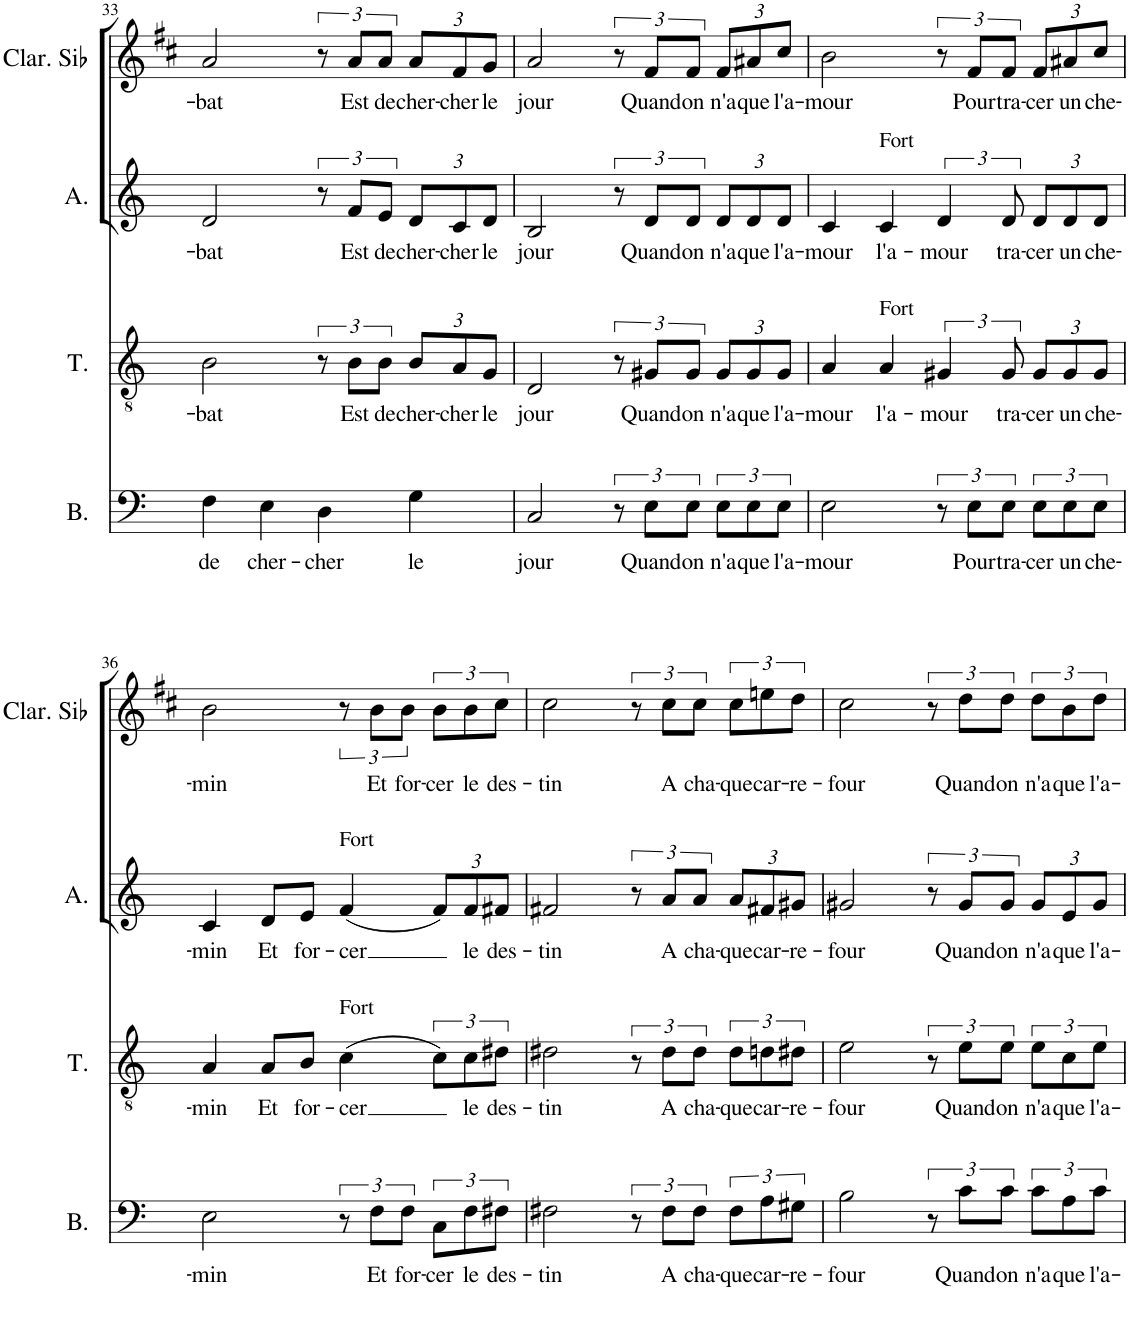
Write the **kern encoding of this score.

**kern	**text	**kern	**text	**kern	**text	**kern	**text
*part4	*part4	*part3	*part3	*part2	*part2	*part1	*part1
*staff4	*staff4	*staff3	*staff3	*staff2	*staff2	*staff1	*staff1
*I"Basse	*	*I"Ténor	*	*I"Alto	*	*I"Clarinette en Sib	*
*I'B.	*	*I'T.	*	*I'A.	*	*I'Clar. Sib	*
!!LO:PB:g=z
*clefF4	*	*clefGv2	*	*clefG2	*	*clefG2	*
*	*	*	*	*	*	*Trd1c2	*
*k[]	*	*k[]	*	*k[]	*	*k[f#c#]	*
*M4/4	*	*M4/4	*	*M4/4	*	*M4/4	*
*met(c)	*	*met(c)	*	*met(c)	*	*met(c)	*
=33	=33	=33	=33	=33	=33	=33	=33
!	!LO:LY:b	!	!LO:LY:b	!	!LO:LY:b	!	!LO:LY:b
4F\	de	2B\	-bat	2d/	-bat	2a/	-bat
!	!LO:LY:b	!	!	!	!	!	!
4E\	cher-	.	.	.	.	.	.
!	!LO:LY:b	!	!	!	!	!	!
4D\	-cher	12r	.	12r	.	12r	.
!	!	!	!LO:LY:b	!	!LO:LY:b	!	!LO:LY:b
.	.	12B\L	Est	12f/L	Est	12a/L	Est
!	!	!	!LO:LY:b	!	!LO:LY:b	!	!LO:LY:b
.	.	12B\J	de	12e/J	de	12a/J	de
!	!LO:LY:b	!	!	!	!	!	!
*	*	*Xbrackettup	*	*	*	*	*
!	!	!	!LO:LY:b	!	!	!	!
*	*	*	*	*Xbrackettup	*	*	*
!	!	!	!	!	!LO:LY:b	!	!
*	*	*	*	*	*	*Xbrackettup	*
!	!	!	!	!	!	!	!LO:LY:b
4G\	le	12B/L	cher-	12d/L	cher-	12a/L	cher-
!	!	!	!LO:LY:b	!	!LO:LY:b	!	!LO:LY:b
.	.	12A/	-cher	12c/	-cher	12f#/	-cher
!	!	!	!LO:LY:b	!	!LO:LY:b	!	!LO:LY:b
.	.	12G/J	le	12d/J	le	12g/J	le
=34	=34	=34	=34	=34	=34	=34	=34
!	!LO:LY:b	!	!LO:LY:b	!	!LO:LY:b	!	!LO:LY:b
2C/	jour	2D/	jour	2B/	jour	2a/	jour
*	*	*brackettup	*	*brackettup	*	*brackettup	*
12r	.	12r	.	12r	.	12r	.
!	!LO:LY:b	!	!LO:LY:b	!	!LO:LY:b	!	!LO:LY:b
12E\L	Quand	12G#X/L	Quand	12d/L	Quand	12f#/L	Quand
!	!LO:LY:b	!	!LO:LY:b	!	!LO:LY:b	!	!LO:LY:b
12E\J	on	12G#/J	on	12d/J	on	12f#/J	on
!	!LO:LY:b	!	!	!	!	!	!
*	*	*Xbrackettup	*	*	*	*	*
!	!	!	!LO:LY:b	!	!	!	!
*	*	*	*	*Xbrackettup	*	*	*
!	!	!	!	!	!LO:LY:b	!	!
*	*	*	*	*	*	*Xbrackettup	*
!	!	!	!	!	!	!	!LO:LY:b
12E\L	n'a	12G#/L	n'a	12d/L	n'a	12f#/L	n'a
!	!LO:LY:b	!	!LO:LY:b	!	!LO:LY:b	!	!LO:LY:b
12E\	que	12G#/	que	12d/	que	12a#X/	que
!	!LO:LY:b	!	!LO:LY:b	!	!LO:LY:b	!	!LO:LY:b
12E\J	l'a-	12G#/J	l'a-	12d/J	l'a-	12cc#/J	l'a-
=35	=35	=35	=35	=35	=35	=35	=35
!	!LO:LY:b	!	!LO:LY:b	!	!LO:LY:b	!	!LO:LY:b
2E\	-mour	4A/	-mour	4c/	-mour	2b\	-mour
!	!	!	!	!LO:TX:a:t=Fort	!	!	!
!	!	!LO:TX:a:t=Fort	!	!	!	!	!
!	!	!	!LO:LY:b	!	!LO:LY:b	!	!
.	.	4A/	l'a-	4c/	l'a-	.	.
*	*	*brackettup	*	*	*	*	*
!	!	!	!LO:LY:b	!	!	!	!
*	*	*	*	*brackettup	*	*	*
!	!	!	!	!	!LO:LY:b	!	!
*	*	*	*	*	*	*brackettup	*
12r	.	6G#X/	-mour	6d/	-mour	12r	.
!	!LO:LY:b	!	!	!	!	!	!LO:LY:b
12E\L	Pour	.	.	.	.	12f#/L	Pour
!	!LO:LY:b	!	!LO:LY:b	!	!LO:LY:b	!	!LO:LY:b
12E\J	tra-	12G#/	tra-	12d/	tra-	12f#/J	tra-
!	!LO:LY:b	!	!	!	!	!	!
*	*	*Xbrackettup	*	*	*	*	*
!	!	!	!LO:LY:b	!	!	!	!
*	*	*	*	*Xbrackettup	*	*	*
!	!	!	!	!	!LO:LY:b	!	!
*	*	*	*	*	*	*Xbrackettup	*
!	!	!	!	!	!	!	!LO:LY:b
12E\L	-cer	12G#/L	-cer	12d/L	-cer	12f#/L	-cer
!	!LO:LY:b	!	!LO:LY:b	!	!LO:LY:b	!	!LO:LY:b
12E\	un	12G#/	un	12d/	un	12a#X/	un
!	!LO:LY:b	!	!LO:LY:b	!	!LO:LY:b	!	!LO:LY:b
12E\J	che-	12G#/J	che-	12d/J	che-	12cc#/J	che-
!!LO:LB:g=z
=36	=36	=36	=36	=36	=36	=36	=36
!	!LO:LY:b	!	!LO:LY:b	!	!LO:LY:b	!	!LO:LY:b
2E\	-min	4A/	-min	4c/	-min	2b\	-min
!	!	!	!LO:LY:b	!	!LO:LY:b	!	!
.	.	8A/L	Et	8d/L	Et	.	.
!	!	!	!LO:LY:b	!	!LO:LY:b	!	!
.	.	8B/J	for-	8e/J	for-	.	.
!	!	!	!LO:LY:b	!	!LO:LY:b	!	!
*	*	*	*	*	*	*brackettup	*
!	!	!	!	!LO:TX:a:t=Fort	!	!	!
!	!	!LO:TX:a:t=Fort	!	!	!	!	!
12r	.	(4c\	-cer	(4f/	-cer	12r	.
!	!LO:LY:b	!	!	!	!	!	!LO:LY:b
12F\L	Et	.	.	.	.	12b\L	Et
!	!LO:LY:b	!	!	!	!	!	!LO:LY:b
12F\J	for-	.	.	.	.	12b\J	for-
!	!LO:LY:b	!	!	!	!	!	!
*	*	*brackettup	*	*	*	*	*
!	!	!	!	!	!	!	!LO:LY:b
12C\L	-cer	12c\L)	.	12f/L)	.	12b\L	-cer
!	!LO:LY:b	!	!LO:LY:b	!	!LO:LY:b	!	!LO:LY:b
12F\	le	12c\	le	12f/	le	12b\	le
!	!LO:LY:b	!	!LO:LY:b	!	!LO:LY:b	!	!LO:LY:b
12F#X\J	des-	12d#X\J	des-	12f#X/J	des-	12cc#\J	des-
=37	=37	=37	=37	=37	=37	=37	=37
!	!LO:LY:b	!	!LO:LY:b	!	!LO:LY:b	!	!LO:LY:b
2F#X\	-tin	2d#X\	-tin	2f#X/	-tin	2cc#\	-tin
*	*	*	*	*brackettup	*	*	*
12r	.	12r	.	12r	.	12r	.
!	!LO:LY:b	!	!LO:LY:b	!	!LO:LY:b	!	!LO:LY:b
12F#\L	A	12d#\L	A	12a/L	A	12cc#\L	A
!	!LO:LY:b	!	!LO:LY:b	!	!LO:LY:b	!	!LO:LY:b
12F#\J	cha-	12d#\J	cha-	12a/J	cha-	12cc#\J	cha-
!	!LO:LY:b	!	!LO:LY:b	!	!	!	!
*	*	*	*	*Xbrackettup	*	*	*
!	!	!	!	!	!LO:LY:b	!	!LO:LY:b
12F#\L	-que	12d#\L	-que	12a/L	-que	12cc#\L	-que
!	!LO:LY:b	!	!LO:LY:b	!	!LO:LY:b	!	!LO:LY:b
12A\	car-	12dn\	car-	12f#X/	car-	12een\	car-
!	!LO:LY:b	!	!LO:LY:b	!	!LO:LY:b	!	!LO:LY:b
12G#X\J	-re-	12d#X\J	-re-	12g#X/J	-re-	12dd\J	-re-
=38	=38	=38	=38	=38	=38	=38	=38
!	!LO:LY:b	!	!LO:LY:b	!	!LO:LY:b	!	!LO:LY:b
2B\	-four	2e\	-four	2g#X/	-four	2cc#\	-four
*	*	*	*	*brackettup	*	*	*
12r	.	12r	.	12r	.	12r	.
!	!LO:LY:b	!	!LO:LY:b	!	!LO:LY:b	!	!LO:LY:b
12c\L	Quand	12e\L	Quand	12g#/L	Quand	12dd\L	Quand
!	!LO:LY:b	!	!LO:LY:b	!	!LO:LY:b	!	!LO:LY:b
12c\J	on	12e\J	on	12g#/J	on	12dd\J	on
!	!LO:LY:b	!	!LO:LY:b	!	!	!	!
*	*	*	*	*Xbrackettup	*	*	*
!	!	!	!	!	!LO:LY:b	!	!LO:LY:b
12c\L	n'a	12e\L	n'a	12g#/L	n'a	12dd\L	n'a
!	!LO:LY:b	!	!LO:LY:b	!	!LO:LY:b	!	!LO:LY:b
12A\	que	12c\	que	12e/	que	12b\	que
!	!LO:LY:b	!	!LO:LY:b	!	!LO:LY:b	!	!LO:LY:b
12c\J	l'a-	12e\J	l'a-	12g#/J	l'a-	12dd\J	l'a-
=	=	=	=	=	=	=	=
*-	*-	*-	*-	*-	*-	*-	*-
